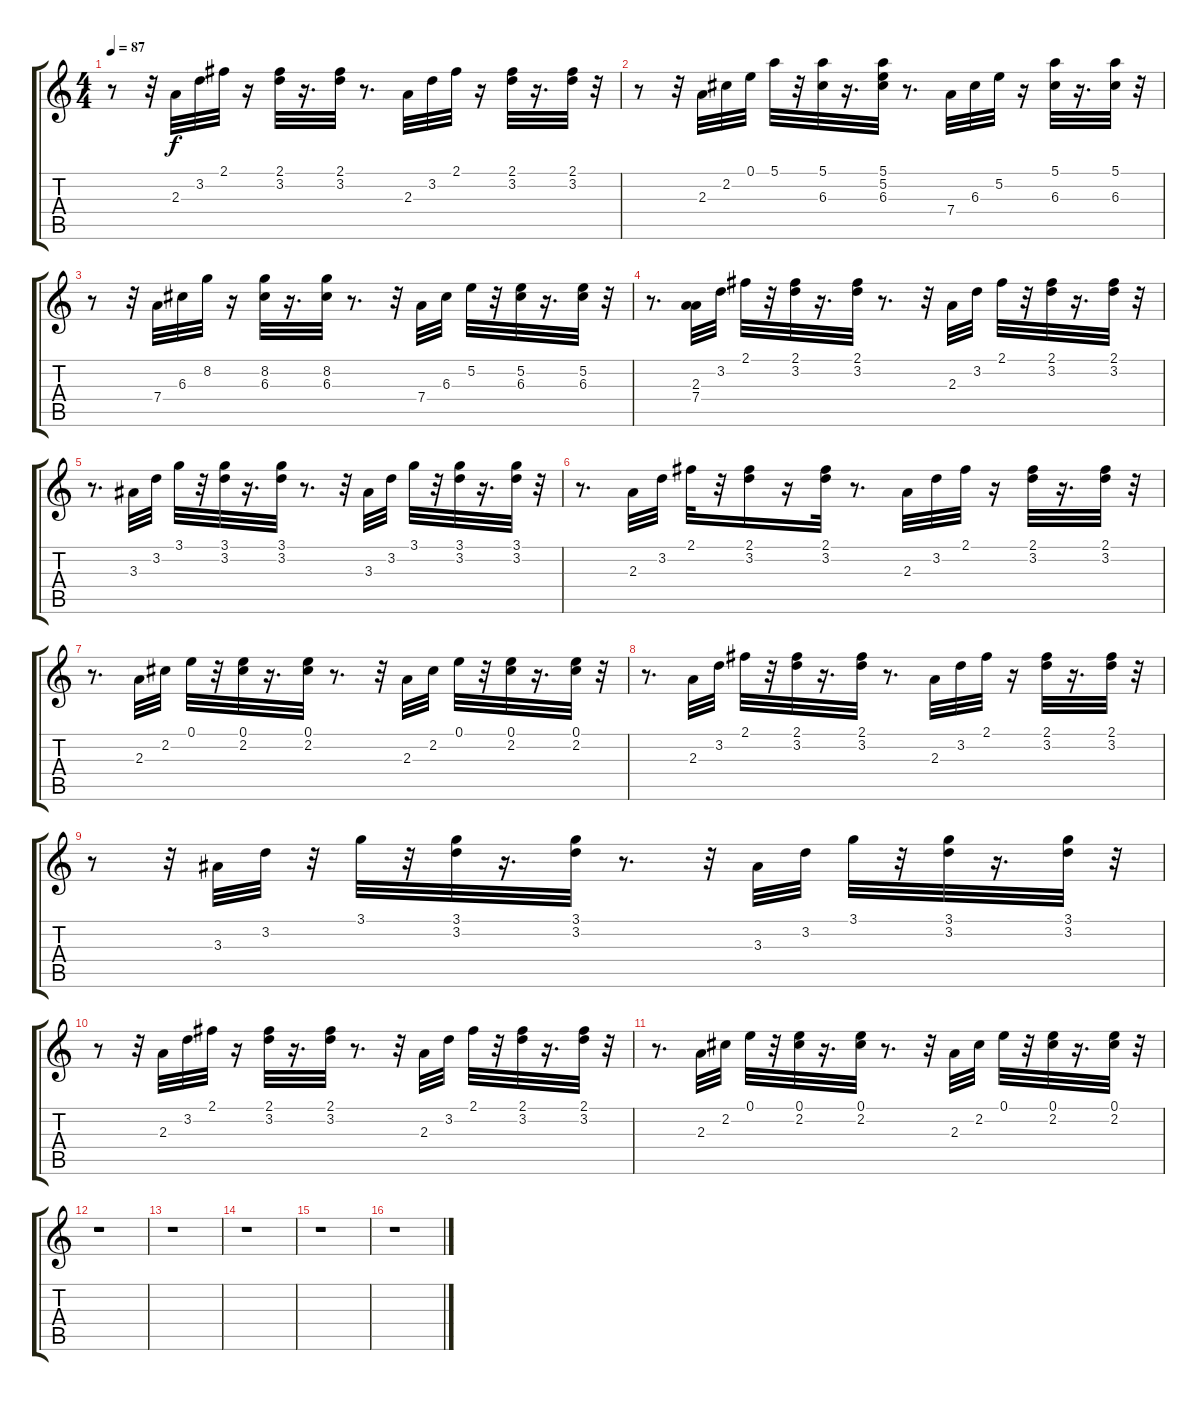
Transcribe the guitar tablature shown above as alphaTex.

\track "" {instrument acousticguitarnylon}
\staff {score tabs}
\tuning (E4 B3 G3 D3 A2 E2) {hide}
\ts (4 4)
\tempo 87
\clef g2
\ks c
r.8{dy f} r.32 2.3.32 3.2.32 2.1.32 r.16 (2.1 3.2).32 r.16{d} (2.1 3.2).32 r.8{d} 2.3.32 3.2.32 2.1.32 r.16 (2.1 3.2).32 r.16{d} (2.1 3.2).32 r.32 |
r.8 r.32 2.3.32 2.2.32 0.1.32 5.1.32 r.32 (5.1 6.3).32 r.16{d} (5.1 5.2 6.3).32 r.8{d} 7.4.32 6.3.32 5.2.32 r.16 (5.1 6.3).32 r.16{d} (5.1 6.3).32 r.32 |
r.8 r.32 7.4.32 6.3.32 8.2.32 r.16 (8.2 6.3).32 r.16{d} (8.2 6.3).32 r.8{d} r.32 7.4.32 6.3.32 5.2.32 r.32 (5.2 6.3).32 r.16{d} (5.2 6.3).32 r.32 |
r.8{d} (2.3 7.4).32 3.2.32 2.1.32 r.32 (2.1 3.2).32 r.16{d} (2.1 3.2).32 r.8{d} r.32 2.3.32 3.2.32 2.1.32 r.32 (2.1 3.2).32 r.16{d} (2.1 3.2).32 r.32 |
r.8{d} 3.3.32 3.2.32 3.1.32 r.32 (3.1 3.2).32 r.16{d} (3.1 3.2).32 r.8{d} r.32 3.3.32 3.2.32 3.1.32 r.32 (3.1 3.2).32 r.16{d} (3.1 3.2).32 r.32 |
r.8{d} 2.3.32 3.2.32 2.1.32 r.32 (2.1 3.2).16 r.16 (2.1 3.2).32 r.8{d} 2.3.32 3.2.32 2.1.32 r.16 (2.1 3.2).32 r.16{d} (2.1 3.2).32 r.32 |
r.8{d} 2.3.32 2.2.32 0.1.32 r.32 (0.1 2.2).32 r.16{d} (0.1 2.2).32 r.8{d} r.32 2.3.32 2.2.32 0.1.32 r.32 (0.1 2.2).32 r.16{d} (0.1 2.2).32 r.32 |
r.8{d} 2.3.32 3.2.32 2.1.32 r.32 (2.1 3.2).32 r.16{d} (2.1 3.2).32 r.8{d} 2.3.32 3.2.32 2.1.32 r.16 (2.1 3.2).32 r.16{d} (2.1 3.2).32 r.32 |
r.8 r.32 3.3.32 3.2.32 r.32 3.1.32 r.32 (3.1 3.2).32 r.16{d} (3.1 3.2).32 r.8{d} r.32 3.3.32 3.2.32 3.1.32 r.32 (3.1 3.2).32 r.16{d} (3.1 3.2).32 r.32 |
r.8 r.32 2.3.32 3.2.32 2.1.32 r.16 (2.1 3.2).32 r.16{d} (2.1 3.2).32 r.8{d} r.32 2.3.32 3.2.32 2.1.32 r.32 (2.1 3.2).32 r.16{d} (2.1 3.2).32 r.32 |
r.8{d} 2.3.32 2.2.32 0.1.32 r.32 (0.1 2.2).32 r.16{d} (0.1 2.2).32 r.8{d} r.32 2.3.32 2.2.32 0.1.32 r.32 (0.1 2.2).32 r.16{d} (0.1 2.2).32 r.32 |
r.1 |
r.1 |
r.1 |
r.1 |
r.1
